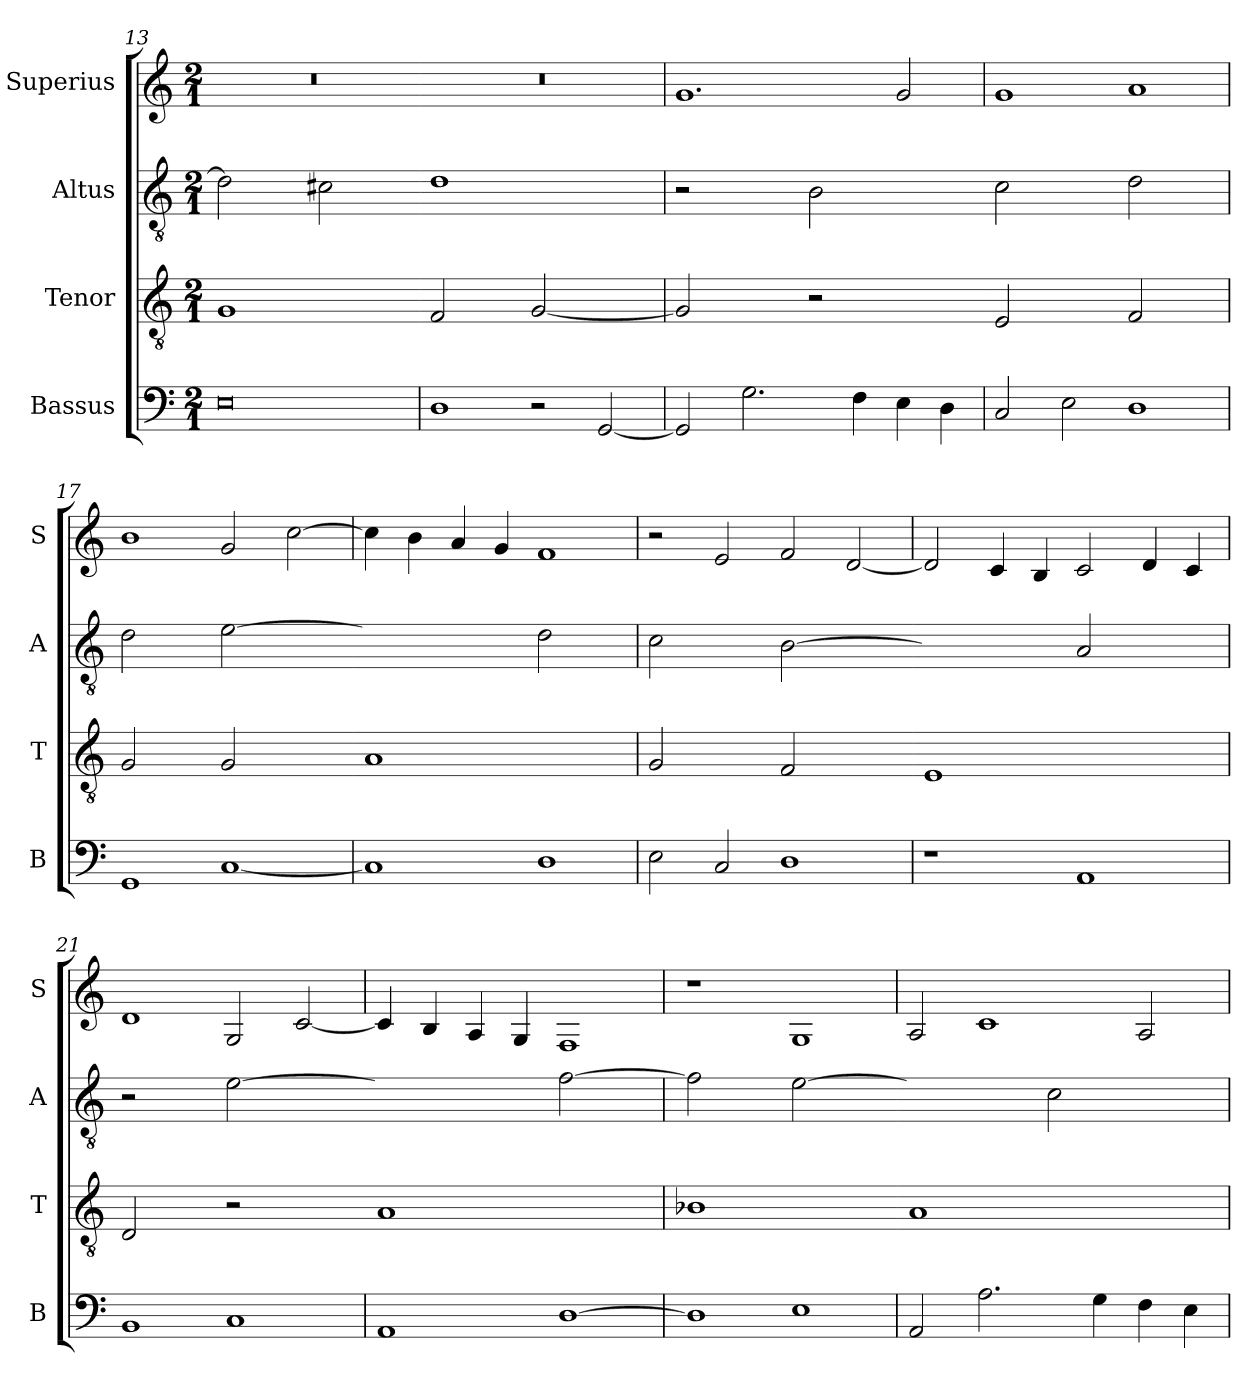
**kern	**kern	**kern	**kern
*part4	*part3	*part2	*part1
*staff4	*staff3	*staff2	*staff1
*I"Bassus	*I"Tenor	*I"Altus	*I"Superius
*I'B	*I'T	*I'A	*I'S
*clefF4	*clefGv2	*clefGv2	*clefG2
*k[]	*k[]	*k[]	*k[]
*M2/1	*M2/1	*M2/1	*M2/1
=13	=13	=13	=13
!	!LO:N:vis=1	!LO:N:vis=2	!
0E	0G	1d]	0r
!	!	!LO:N:vis=2	!
.	.	1c#X	.
=14	=14-	=14-	=14
!	!LO:N:vis=2	!LO:N:vis=1	!
1D	1F	0d	0r
!	!LO:N:vis=2	!	!
2r	[1G	.	.
[2GG/	.	.	.
=15	=15	=15	=15
!	!LO:N:vis=2	!LO:N:vis=2	!
2GG/]	1G]	1r	1.g
2.G\	.	.	.
!	!LO:N:vis=2	!LO:N:vis=2	!
.	1r	1B	.
4F\	.	.	.
4E\	.	.	2g/
4D\	.	.	.
=16	=16-	=16-	=16
!	!LO:N:vis=2	!LO:N:vis=2	!
2C/	1E	1c	1g
2E\	.	.	.
!	!LO:N:vis=2	!LO:N:vis=2	!
1D	1F	1d	1a
=17	=17	=17	=17
!	!LO:N:vis=2	!LO:N:vis=2	!
1GG	1G	1d	1b
!	!LO:N:vis=2	!LO:N:vis=2	!
[1C	1G	[1e	2g/
.	.	.	[2cc\
=18	=18-	=18-	=18
!	!LO:N:vis=1	!LO:N:vis=2	!
1C]	0A	1eyy]	4cc\]
.	.	.	4b\
.	.	.	4a/
.	.	.	4g/
!	!	!LO:N:vis=2	!
1D	.	1d	1f
=19	=19	=19	=19
!	!LO:N:vis=2	!LO:N:vis=2	!
2E\	1G	1c	2r
2C/	.	.	2e/
!	!LO:N:vis=2	!LO:N:vis=2	!
1D	1F	[1B	2f/
.	.	.	[2d/
=20	=20-	=20-	=20
!	!LO:N:vis=1	!LO:N:vis=2	!
1r	0E	1Byy]	2d/]
.	.	.	4c/
.	.	.	4B/
!	!	!LO:N:vis=2	!
1AA	.	1A	2c/
.	.	.	4d/
.	.	.	4c/
=21	=21	=21	=21
!	!LO:N:vis=2	!LO:N:vis=2	!
1BB	1D	1r	1d
!	!LO:N:vis=2	!LO:N:vis=2	!
1C	1r	[1e	2G/
.	.	.	[2c/
=22	=22-	=22-	=22
!	!LO:N:vis=1	!LO:N:vis=2	!
1AA	0A	1eyy]	4c/]
.	.	.	4B/
.	.	.	4A/
.	.	.	4G/
!	!	!LO:N:vis=2	!
[1D	.	[1f	1F
=23	=23	=23	=23
!	!LO:N:vis=1	!LO:N:vis=2	!
1D]	0B-X	1f]	1r
!	!	!LO:N:vis=2	!
1E	.	[1e	1G
=24	=24-	=24-	=24
!	!LO:N:vis=1	!LO:N:vis=2	!
2AA/	0A	1eyy]	2A/
2.A\	.	.	1c
!	!	!LO:N:vis=2	!
.	.	1c	.
4G\	.	.	.
4F\	.	.	2A/
4E\	.	.	.
=	=	=	=
*-	*-	*-	*-
